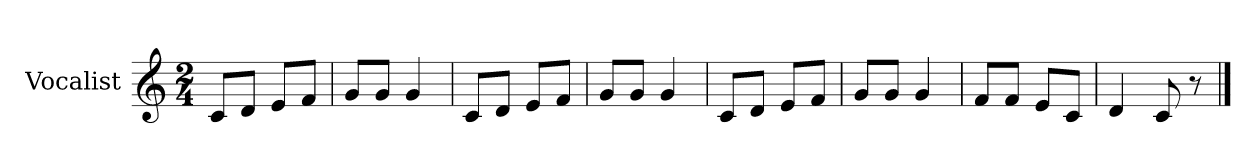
**kern
*part1
*staff1
*I"Vocalist
*k[]
*C:
*M2/4
=1
8cL
8dJ
8eL
8fJ
=2
8gL
8gJ
4g
=3
8cL
8dJ
8eL
8fJ
=4
8gL
8gJ
4g
=5
8cL
8dJ
8eL
8fJ
=6
8gL
8gJ
4g
=7
8fL
8fJ
8eL
8cJ
=8
4d
8c
8r
==
*-
